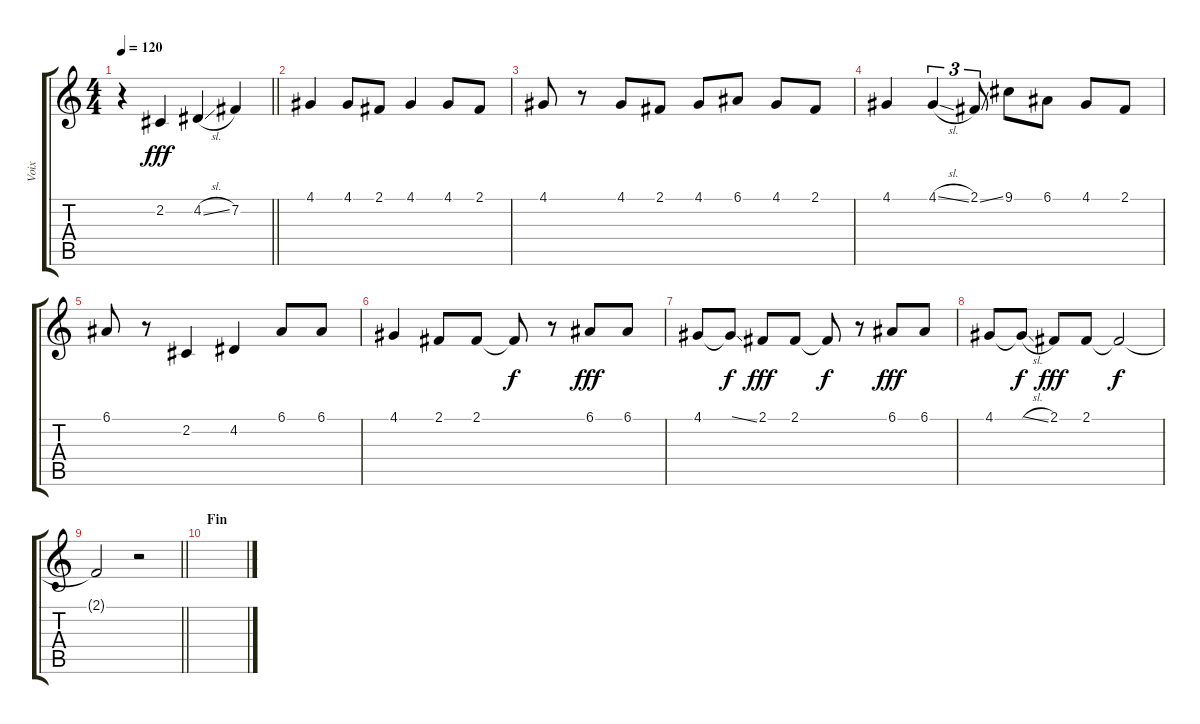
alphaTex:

\track ("Voix" "Voix") {instrument clarinet}
\staff {score tabs}
\tuning (E4 B3 G3 D3 A2 E2) {hide}
\ts (4 4)
\tempo 120
\clef g2
\barLineRight lightlight
\ks c
r.4{dy fff} 2.2.4 4.2{sl}.4 7.2.4 |
4.1.4 4.1.8 2.1.8 4.1.4 4.1.8 2.1.8 |
4.1.8 r.8 4.1.8 2.1.8 4.1.8 6.1.8 4.1.8 2.1.8 |
4.1.4 4.1{sl}.4{tu (3 2)} 2.1{ss}.8{tu (3 2)} 9.1.8 6.1.8 4.1.8 2.1.8 |
6.1.8 r.8 2.2.4 4.2.4 6.1.8 6.1.8 |
4.1.4 2.1.8 2.1.8 2.1{t}.8{dy f} r.8 6.1.8{dy fff} 6.1.8 |
4.1.8 4.1{ss t}.8{dy f} 2.1.8{dy fff} 2.1.8 2.1{t}.8{dy f} r.8 6.1.8{dy fff} 6.1.8 |
4.1.8 4.1{sl t}.8{dy f} 2.1.8{dy fff} 2.1.8 2.1{t}.2{dy f} |
\barLineRight lightlight
2.1{t}.2 r.2 |
\section ("" "Fin")
